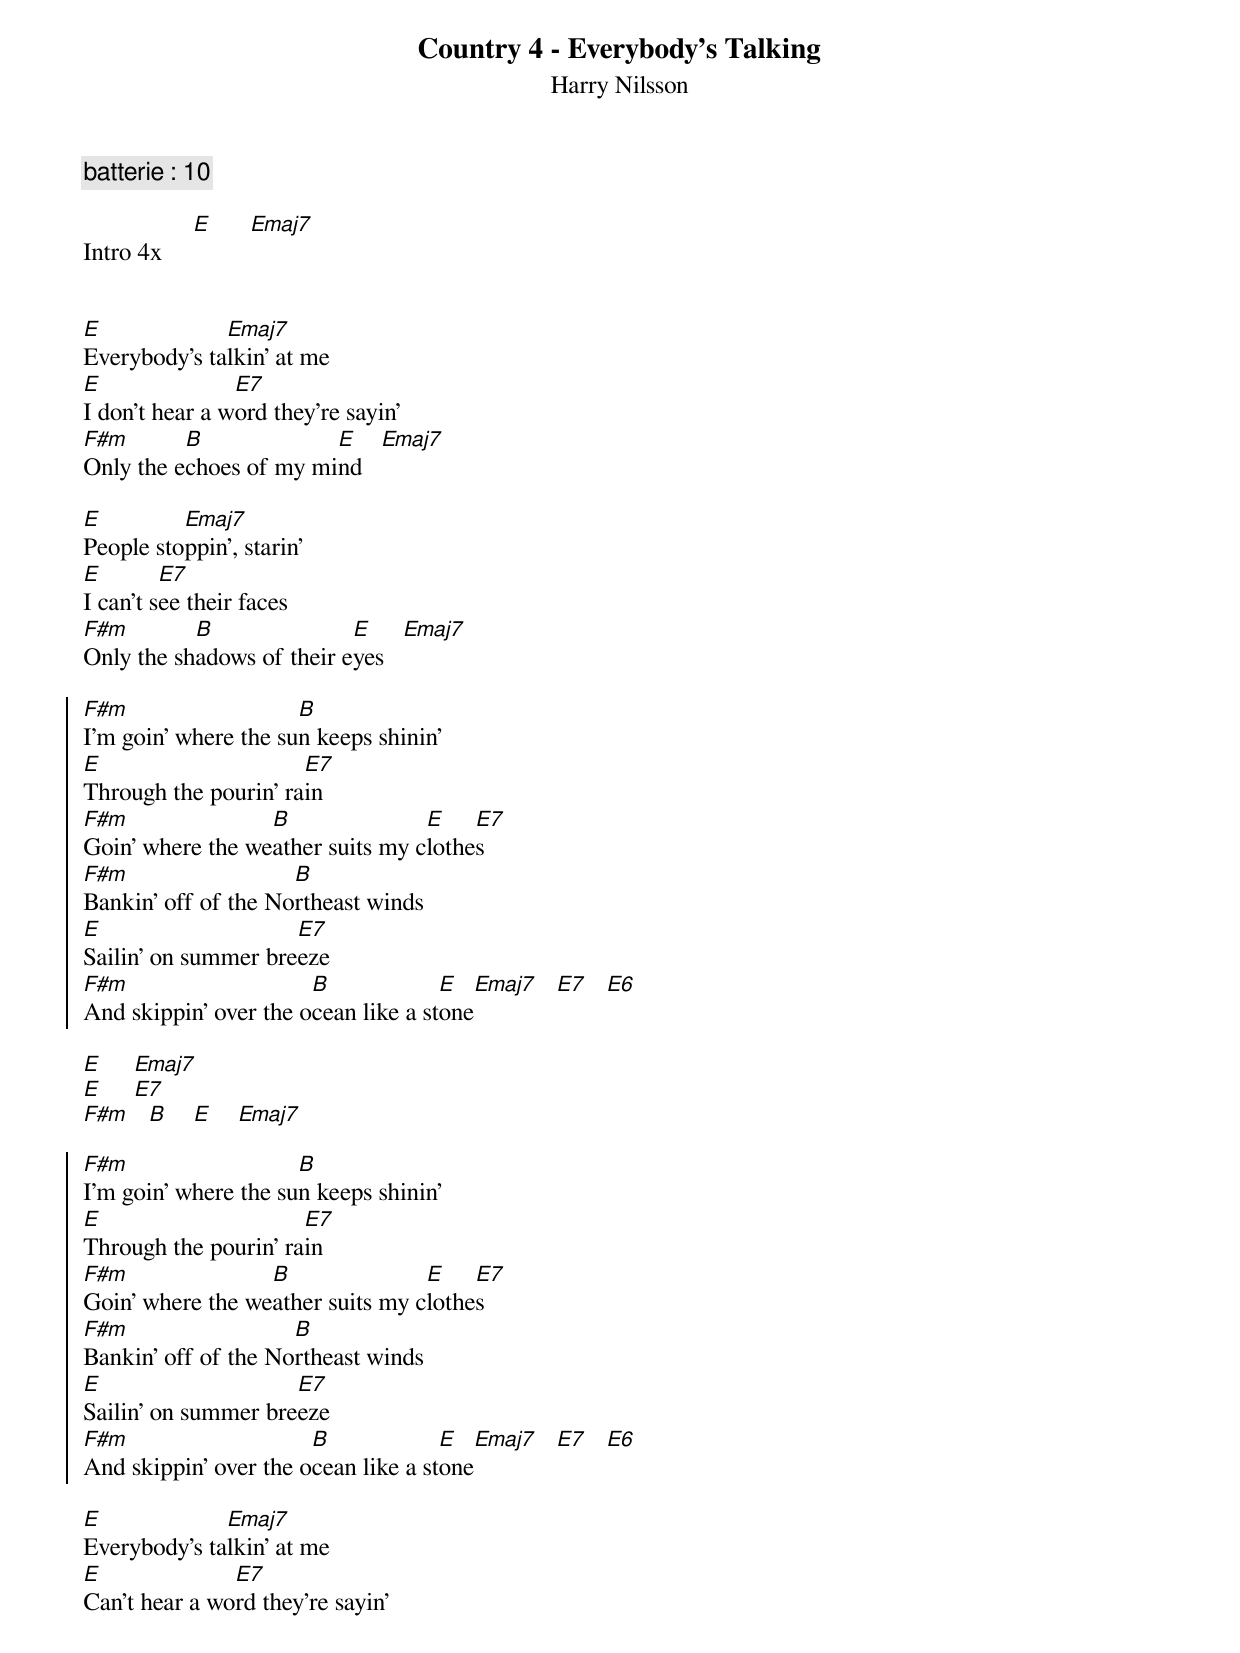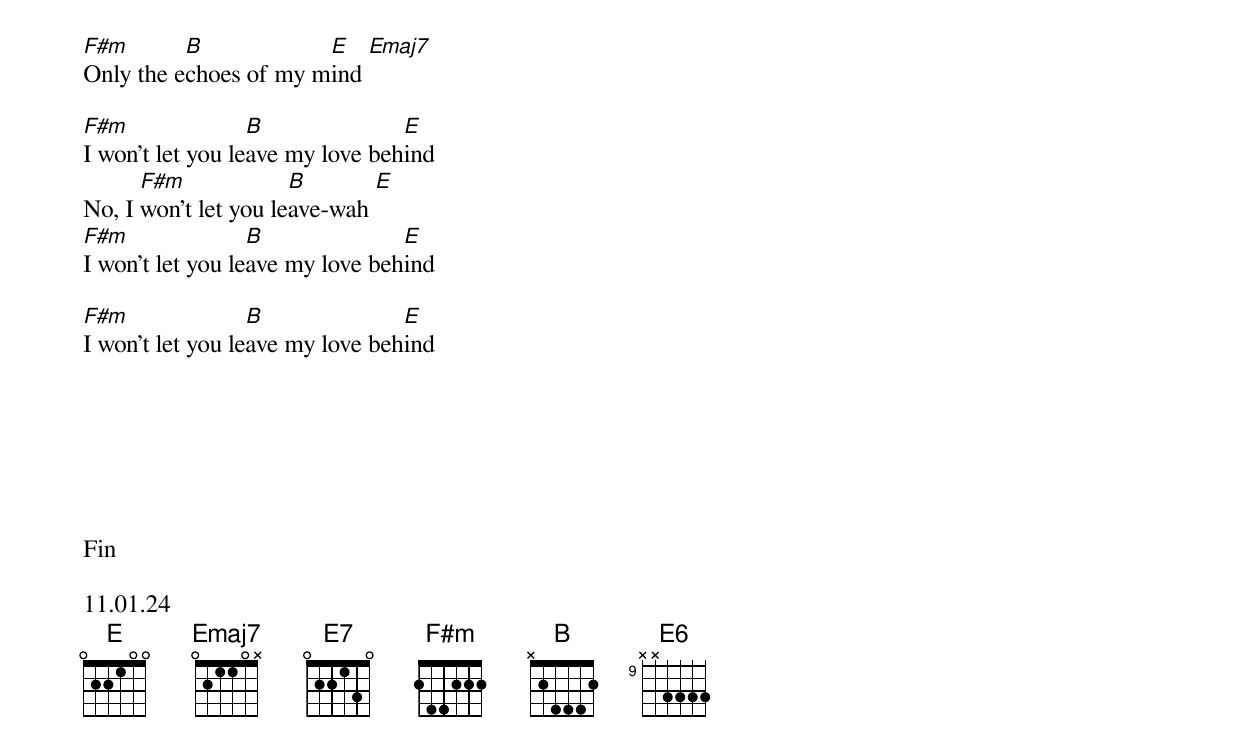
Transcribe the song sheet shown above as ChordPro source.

{title: Country 4 - Everybody's Talking}
{subtitle: Harry Nilsson}
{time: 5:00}
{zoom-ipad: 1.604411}
{c:batterie : 10}

Intro 4x     [E]      [Emaj7]


[E]Everybody's ta[Emaj7]lkin' at me
[E]I don't hear a w[E7]ord they're sayin'
[F#m]Only the e[B]choes of my mi[E]nd   [Emaj7]

[E]People sto[Emaj7]ppin', starin'
[E]I can't s[E7]ee their faces
[F#m]Only the sh[B]adows of their e[E]yes   [Emaj7]

{soc}
[F#m]I'm goin' where the su[B]n keeps shinin'
[E]Through the pourin' ra[E7]in
[F#m]Goin' where the we[B]ather suits my c[E]lothe[E7]s
[F#m]Bankin' off of the No[B]rtheast winds
[E]Sailin' on summer bre[E7]eze
[F#m]And skippin' over the o[B]cean like a st[E]one[Emaj7]   [E7]   [E6]
{eoc}

[E]     [Emaj7]
[E]     [E7]
[F#m]   [B]    [E]    [Emaj7]

{soc}
[F#m]I'm goin' where the su[B]n keeps shinin'
[E]Through the pourin' ra[E7]in
[F#m]Goin' where the we[B]ather suits my c[E]lothe[E7]s
[F#m]Bankin' off of the No[B]rtheast winds
[E]Sailin' on summer bre[E7]eze
[F#m]And skippin' over the o[B]cean like a st[E]one[Emaj7]   [E7]   [E6]
{eoc}

[E]Everybody's ta[Emaj7]lkin' at me
[E]Can't hear a wo[E7]rd they're sayin'
[F#m]Only the e[B]choes of my m[E]ind [Emaj7]

[F#m]I won't let you le[B]ave my love beh[E]ind
No, I [F#m]won't let you le[B]ave-wah [E]
[F#m]I won't let you le[B]ave my love beh[E]ind

[F#m]I won't let you le[B]ave my love beh[E]ind







Fin

11.01.24
